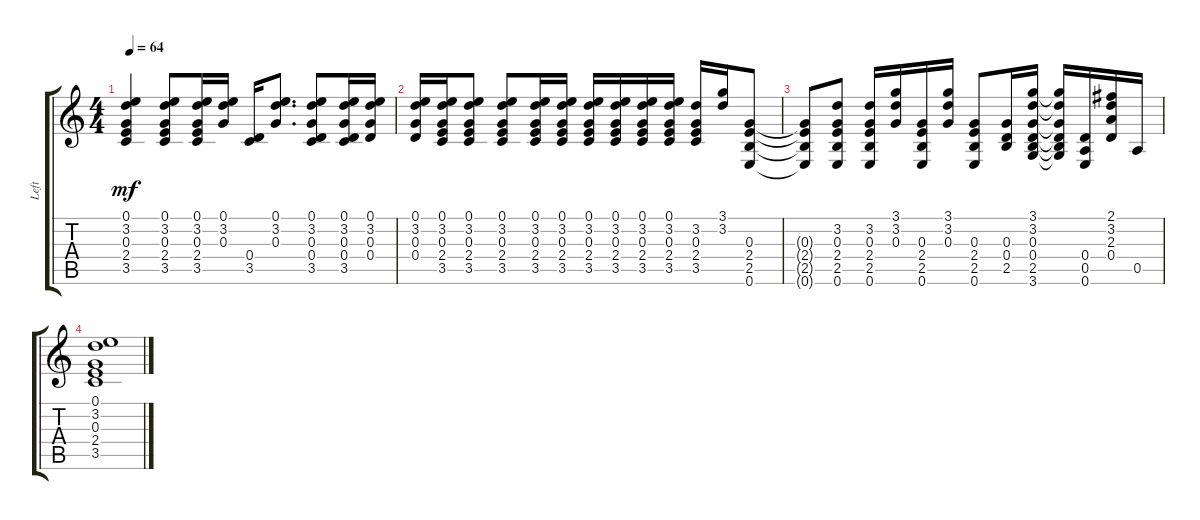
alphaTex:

\track ("Left" "Left") {instrument acousticguitarsteel}
\staff {score tabs}
\tuning (E4 B3 G3 D3 A2 E2) {hide}
\ts (4 4)
\tempo 64
\clef g2
\ks c
(0.1 3.2 0.3 2.4 3.5).4{dy mf} (0.1 3.2 0.3 2.4 3.5).8 (0.1 3.2 0.3 2.4 3.5).16 (0.1 3.2 0.3).16 (0.4 3.5).16 (0.1 3.2 0.3).8{d} (0.1 3.2 0.3 0.4 3.5).8 (0.1 3.2 0.3 0.4 3.5).16 (0.1 3.2 0.3 0.4).16 |
(0.1 3.2 0.3 0.4).16 (0.1 3.2 0.3 2.4 3.5).16 (0.1 3.2 0.3 2.4 3.5).8 (0.1 3.2 0.3 2.4 3.5).8 (0.1 3.2 0.3 2.4 3.5).16 (0.1 3.2 0.3 2.4 3.5).16 (0.1 3.2 0.3 2.4 3.5).16 (0.1 3.2 0.3 2.4 3.5).16 (0.1 3.2 0.3 2.4 3.5).16 (0.1 3.2 0.3 2.4 3.5).16 (3.2 0.3 2.4 3.5).16 (3.1 3.2).16 (0.3 2.4 2.5 0.6).8 |
(0.3{t} 2.4{t} 2.5{t} 0.6{t}).8 (3.2 0.3 2.4 2.5 0.6).8 (3.2 0.3 2.4 2.5 0.6).16 (3.1 3.2 0.3).16 (0.3 2.4 2.5 0.6).16 (3.1 3.2 0.3).16 (0.3 2.4 2.5 0.6).8 (0.3 0.4 2.5).16 (3.1 3.2 0.3 0.4 2.5 3.6).16 (3.1{t} 3.2{t} 0.3{t} 0.4{t} 2.5{t} 3.6{t}).16 (0.4 0.5 0.6).16 (2.1 3.2 2.3 0.4).16 0.5.16 |
(0.1 3.2 0.3 2.4 3.5).1
